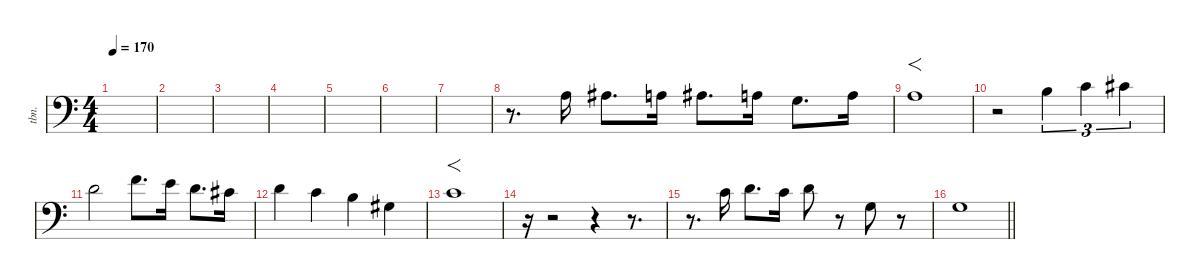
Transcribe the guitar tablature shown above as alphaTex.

\defaultSystemsLayout 4
\hideDynamics
\useSystemSignSeparator
\otherSystemsTrackNameOrientation horizontal
\extendBarLines
\track ("Trombón" "tbn.") {instrument trombone}
\staff {score}
\tuning (E4 B3 G3 D3 A2 E2)
\ts (4 4)
\tempo 170
\clef f4
\ks c
|
|
|
|
|
|
|
r.8{d beam Down} 2.3.16{beam Down} 3.3{acc #}.8{d beam Down} 2.3.16{beam Down} 3.3{acc #}.8{d beam Down} 2.3.16{beam Down} 0.3.8{d beam Down} 2.3.16{beam Down} |
2.3.1{f beam Down} |
r.2{beam Down} 0.2.4{tu (3 2) beam Down} 1.2.4{tu (3 2) beam Down} 2.2{acc #}.4{tu (3 2) beam Down} |
3.2.2{beam Down} 1.1.8{d beam Down} 0.1.16{beam Down} 3.2.8{d beam Down} 2.2{acc #}.16{beam Down} |
3.2.4{beam Down} 1.2.4{beam Down} 0.2.4{beam Down} 1.3{acc #}.4{beam Down} |
1.2.1{f beam Down} |
r.16{beam Down} r.2{beam Down} r.4{beam Down} r.8{d beam Down} |
r.8{d beam Down} 1.2.16{dy mf beam Down} 3.2.8{d beam Down} 1.2.16{beam Down} 3.2.8{beam Down} r.8{beam Down} 0.3.8{beam Down} r.8{beam Down} |
\barLineRight lightlight
0.3.1{beam Down}
